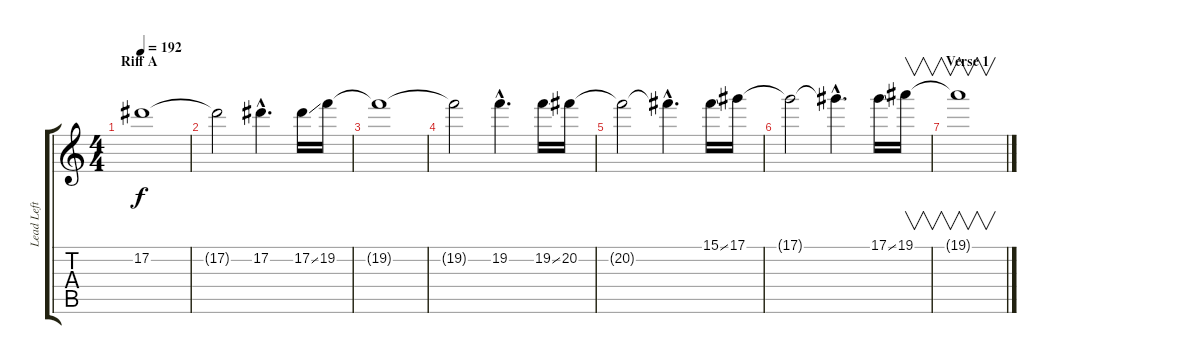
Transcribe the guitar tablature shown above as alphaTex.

\track ("Lead Left" "Lead Left") {instrument distortionguitar}
\staff {score tabs}
\tuning (Eb4 Bb3 Gb3 Db3 Ab2 Eb2) {hide}
\ts (4 4)
\section ("" "Riff A")
\tempo 192
\clef g2
\ks c
17.2{t}.1{dy f} |
17.2{t}.2 17.2{hac}.4{d} 17.2{ss}.16 19.2.16 |
19.2{t}.1 |
19.2{t}.2 19.2{hac}.4{d} 19.2{ss}.16 20.2.16 |
20.2{t}.2 20.2{hac t}.4{d} 15.1{ss}.16 17.1.16 |
17.1{t}.2 17.1{hac t}.4{d} 17.1{ss}.16 19.1.16{v} |
\section ("" "Verse 1")
19.1{t}.1{v}
